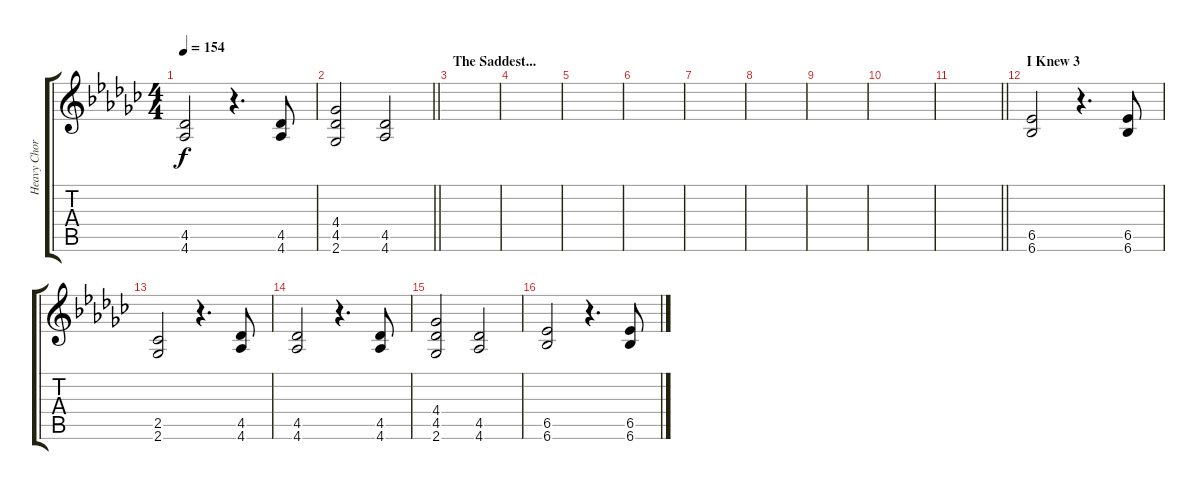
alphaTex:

\track ("Heavy Chords - 2xTrack" "Heavy Chor") {instrument distortionguitar}
\staff {score tabs}
\tuning (E4 B3 G3 D3 A2 E2) {hide}
\ts (4 4)
\tempo 154
\clef g2
\ks gb
(4.5 4.6).2{dy f} r.4{d} (4.5 4.6).8 |
\barLineRight lightlight
(4.4 4.5 2.6).2 (4.5 4.6).2 |
\section ("" "The Saddest...")
|
|
|
|
|
|
|
|
\barLineRight lightlight
|
\section ("" "I Knew 3")
(6.5 6.6).2 r.4{d} (6.5 6.6).8 |
(2.5 2.6).2 r.4{d} (4.5 4.6).8 |
(4.5 4.6).2 r.4{d} (4.5 4.6).8 |
(4.4 4.5 2.6).2 (4.5 4.6).2 |
(6.5 6.6).2 r.4{d} (6.5 6.6).8
